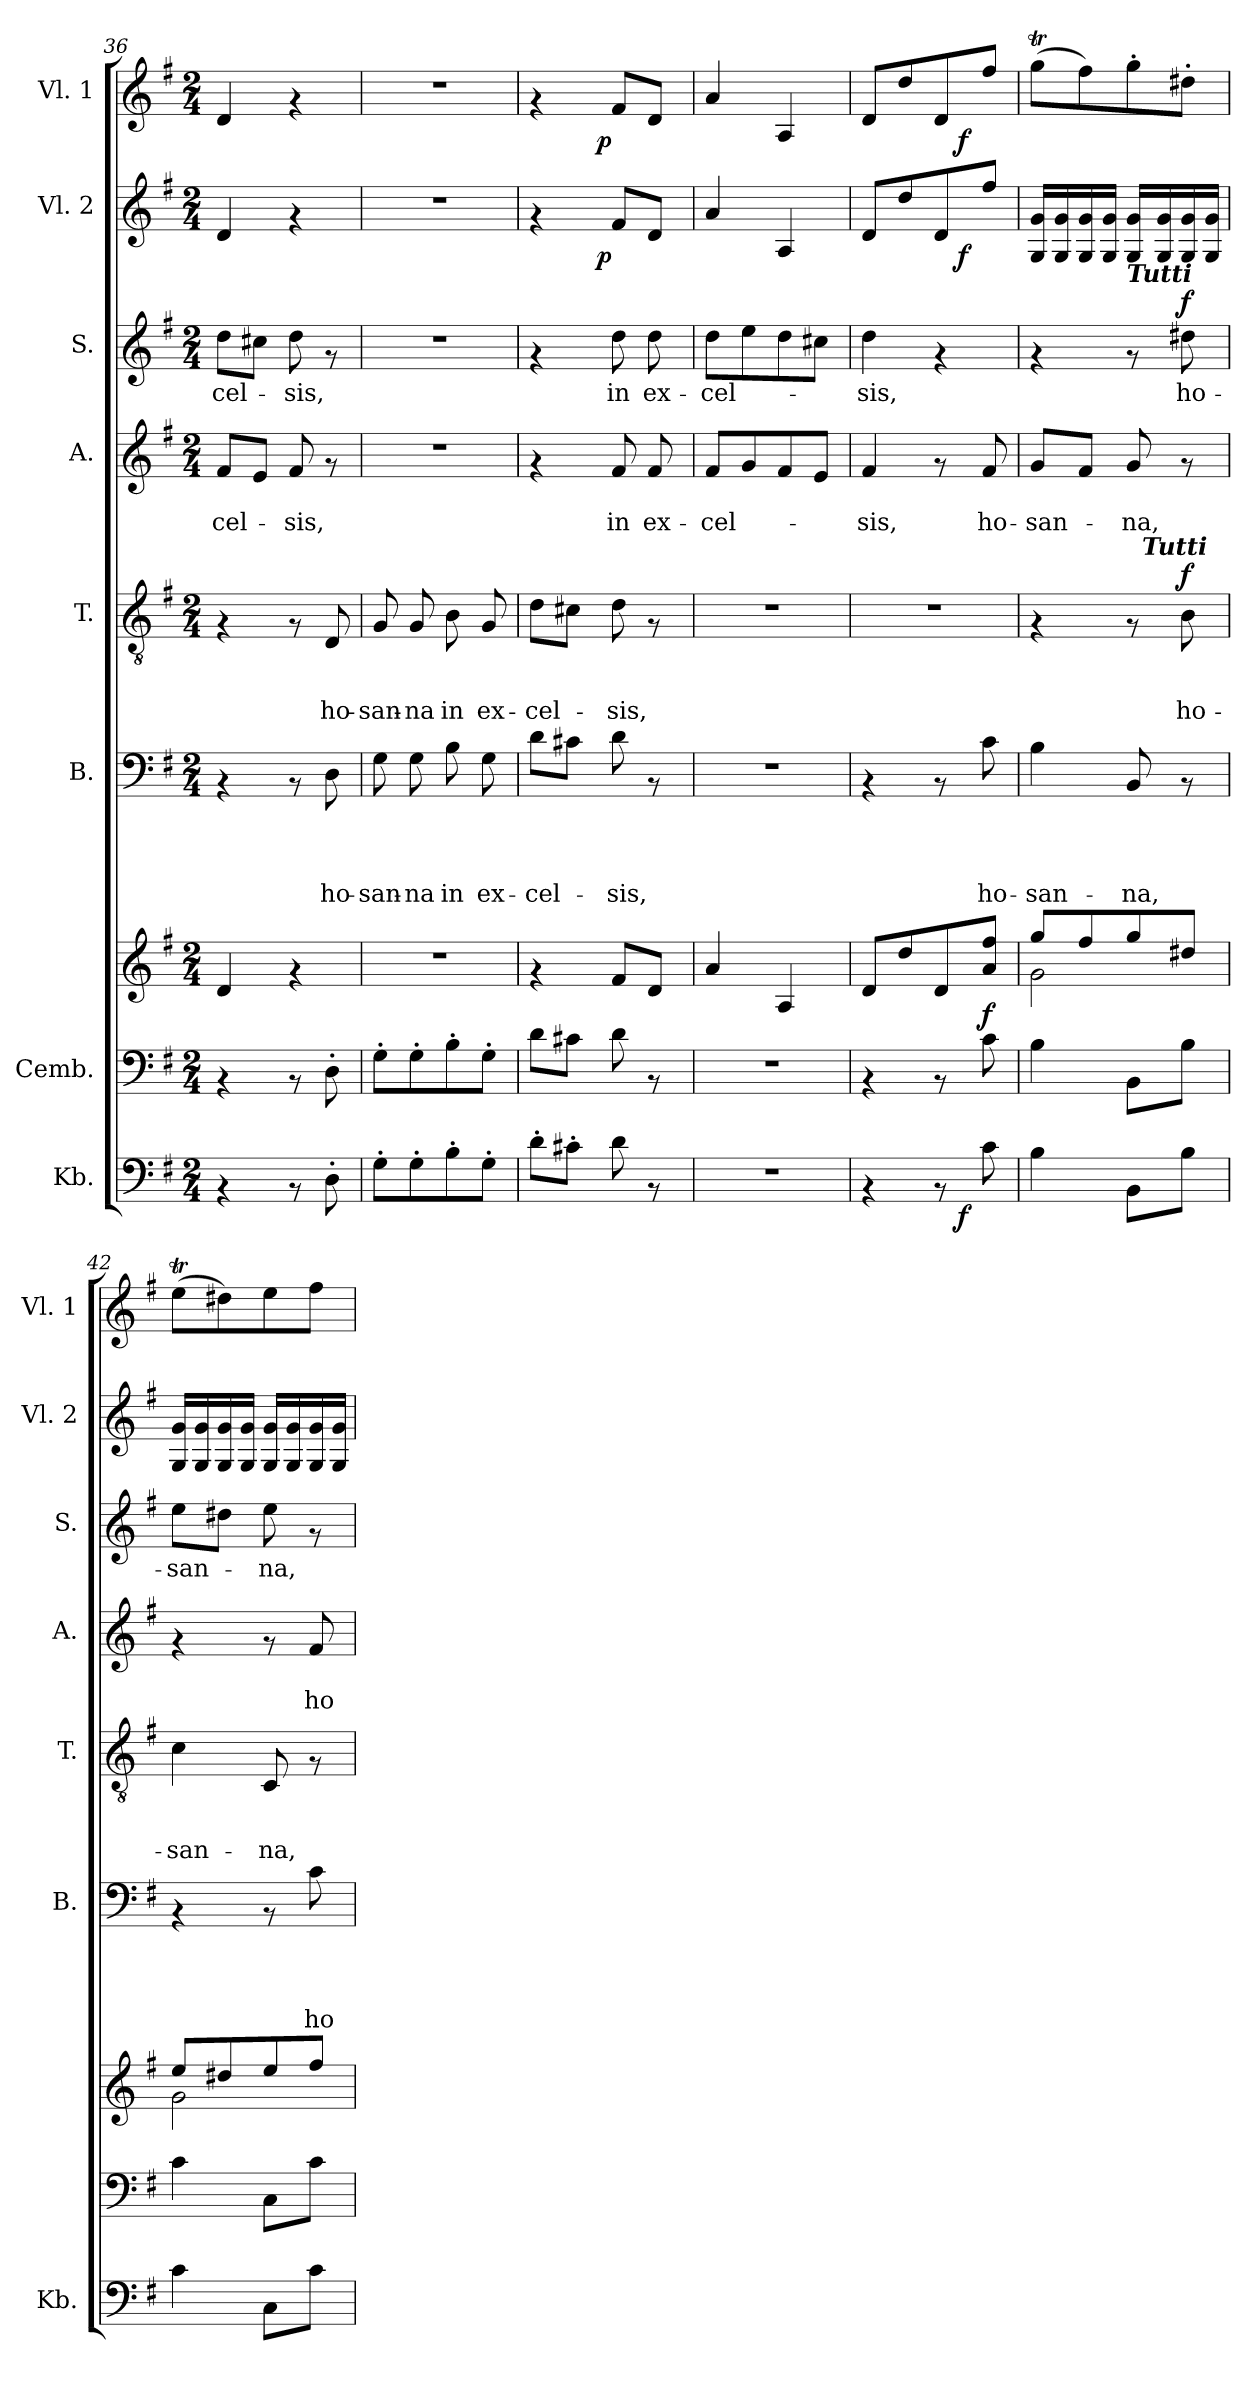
**kern	**dynam	**kern	**kern	**dynam	**kern	**text	**text	**text	**text	**kern	**text	**text	**text	**dynam	**kern	**text	**text	**kern	**text	**dynam	**kern	**dynam	**kern	**dynam
*part8	*part8	*part7	*part7	*part7	*part6	*part6	*part6	*part6	*part6	*part5	*part5	*part5	*part5	*part5	*part4	*part4	*part4	*part3	*part3	*part3	*part2	*part2	*part1	*part1
*staff9	*staff9	*staff8	*staff7	*staff7/8	*staff6	*staff6	*staff6	*staff6	*staff6	*staff5	*staff5	*staff5	*staff5	*staff5	*staff4	*staff4	*staff4	*staff3	*staff3	*staff3	*staff2	*staff2	*staff1	*staff1
*I"Kb.	*	*I"Cemb.	*	*	*I"B.	*	*	*	*	*I"T.	*	*	*	*	*I"A.	*	*	*I"S.	*	*	*I"Vl. 2	*	*I"Vl. 1	*
*I'Kb.	*	*	*	*	*I'B.	*	*	*	*	*I'T.	*	*	*	*	*I'A.	*	*	*I'S.	*	*	*I'Vl. 2	*	*I'Vl. 1	*
*clefF4	*	*clefF4	*clefG2	*	*clefF4	*	*	*	*	*clefGv2	*	*	*	*	*clefG2	*	*	*clefG2	*	*	*clefG2	*	*clefG2	*
*k[f#]	*	*k[f#]	*k[f#]	*	*k[f#]	*	*	*	*	*k[f#]	*	*	*	*	*k[f#]	*	*	*k[f#]	*	*	*k[f#]	*	*k[f#]	*
*G:	*	*G:	*G:	*	*G:	*	*	*	*	*G:	*	*	*	*	*G:	*	*	*G:	*	*	*G:	*	*G:	*
*M2/4	*	*M2/4	*M2/4	*	*M2/4	*	*	*	*	*M2/4	*	*	*	*	*M2/4	*	*	*M2/4	*	*	*M2/4	*	*M2/4	*
=36	=36	=36	=36	=36	=36	=36	=36	=36	=36	=36	=36	=36	=36	=36	=36	=36	=36	=36	=36	=36	=36	=36	=36	=36
!	!	!	!	!	!	!	!	!	!	!	!	!	!	!	!	!	!LO:LY:b	!	!LO:LY:b	!	!	!	!	!
4rAA	.	4rAA	4d/	.	4rAA	.	.	.	.	4rF	.	.	.	.	8f#/L	.	-cel-	8dd\L	-cel-	.	4d/	.	4d/	.
.	.	.	.	.	.	.	.	.	.	.	.	.	.	.	8e/J	.	.	8cc#X\J	.	.	.	.	.	.
!	!	!	!	!	!	!	!	!	!	!	!	!	!	!	!	!	!LO:LY:b	!	!LO:LY:b	!	!	!	!	!
8rAA	.	8rAA	4rf	.	8rAA	.	.	.	.	8rF	.	.	.	.	8f#/	.	-sis,	8dd\	-sis,	.	4rf	.	4rf	.
!	!	!	!	!	!	!	!	!	!LO:LY:b	!	!	!	!LO:LY:b	!	!	!	!	!	!	!	!	!	!	!
8D'>\	.	8D'>\	.	.	8D\	.	.	.	ho-	8D/	.	.	ho-	.	8rf	.	.	8rf	.	.	.	.	.	.
=37	=37	=37	=37	=37	=37	=37	=37	=37	=37	=37	=37	=37	=37	=37	=37	=37	=37	=37	=37	=37	=37	=37	=37	=37
!	!	!	!	!	!	!	!	!	!LO:LY:b	!	!	!	!LO:LY:b	!	!	!	!	!	!	!	!	!	!	!
8G'>\L	.	8G'>\L	2r	.	8G\	.	.	.	-san-	8G/	.	.	-san-	.	2r	.	.	2r	.	.	2r	.	2r	.
!	!	!	!	!	!	!	!	!	!LO:LY:b	!	!	!	!LO:LY:b	!	!	!	!	!	!	!	!	!	!	!
8G'>\	.	8G'>\	.	.	8G\	.	.	.	-na	8G/	.	.	-na	.	.	.	.	.	.	.	.	.	.	.
!	!	!	!	!	!	!	!	!	!LO:LY:b	!	!	!	!LO:LY:b	!	!	!	!	!	!	!	!	!	!	!
8B'>\	.	8B'>\	.	.	8B\	.	.	.	in	8B\	.	.	in	.	.	.	.	.	.	.	.	.	.	.
!	!	!	!	!	!	!	!	!	!LO:LY:b	!	!	!	!LO:LY:b	!	!	!	!	!	!	!	!	!	!	!
8G'>\J	.	8G'>\J	.	.	8G\	.	.	.	ex-	8G/	.	.	ex-	.	.	.	.	.	.	.	.	.	.	.
=38	=38	=38	=38	=38	=38	=38	=38	=38	=38	=38	=38	=38	=38	=38	=38	=38	=38	=38	=38	=38	=38	=38	=38	=38
!	!	!	!	!	!	!	!	!	!LO:LY:b	!	!	!	!LO:LY:b	!	!	!	!	!	!	!	!	!	!	!
*	*	*	*	*	*	*	*	*	*	*	*	*	*	*	*	*	*	*	*	*	*^	*	*^	*
8d'>\L	.	8d\L	4rf	.	8d\L	.	.	.	-cel-	8d\L	.	.	-cel-	.	4rf	.	.	4rf	.	.	4rf	8..ryy	.	4rf	8..ryy	.
8c#X'>\J	.	8c#X\J	.	.	8c#X\J	.	.	.	.	8c#X\J	.	.	.	.	.	.	.	.	.	.	.	.	.	.	.	.
!	!	!	!	!	!	!	!	!	!	!	!	!	!	!	!	!	!	!	!	!	!	!	!LO:DY:b	!	!	!LO:DY:b
.	.	.	.	.	.	.	.	.	.	.	.	.	.	.	.	.	.	.	.	.	.	4ryy	p	.	4ryy	p
!	!	!	!	!	!	!	!	!	!LO:LY:b	!	!	!	!LO:LY:b	!	!	!	!LO:LY:b	!	!LO:LY:b	!	!	!	!	!	!	!
8d\	.	8d\	8f#/L	.	8d\	.	.	.	-sis,	8d\	.	.	-sis,	.	8f#/	.	in	8dd\	in	.	8f#/L	.	.	8f#/L	.	.
!	!	!	!	!	!	!	!	!	!	!	!	!	!	!	!	!	!LO:LY:b	!	!LO:LY:b	!	!	!	!	!	!	!
8rAA	.	8rAA	8d/J	.	8rAA	.	.	.	.	8rF	.	.	.	.	8f#/	.	ex-	8dd\	ex-	.	8d/J	.	.	8d/J	.	.
.	.	.	.	.	.	.	.	.	.	.	.	.	.	.	.	.	.	.	.	.	.	32ryy	.	.	32ryy	.
!!LO:PB:g=z
=39	=39	=39	=39	=39	=39	=39	=39	=39	=39	=39	=39	=39	=39	=39	=39	=39	=39	=39	=39	=39	=39	=39	=39	=39	=39	=39
!	!	!	!	!	!	!	!	!	!	!	!	!	!	!	!	!	!LO:LY:b	!	!LO:LY:b	!	!	!	!	!	!	!
*	*	*	*	*	*	*	*	*	*	*	*	*	*	*	*	*	*	*	*	*	*v	*v	*	*	*	*
*	*	*	*	*	*	*	*	*	*	*	*	*	*	*	*	*	*	*	*	*	*	*	*v	*v	*
2r	.	2r	4a/	.	2r	.	.	.	.	2r	.	.	.	.	8f#/L	.	-cel-	8dd\L	-cel-	.	4a/	.	4a/	.
.	.	.	.	.	.	.	.	.	.	.	.	.	.	.	8g/	.	.	8ee\	.	.	.	.	.	.
.	.	.	4A/	.	.	.	.	.	.	.	.	.	.	.	8f#/	.	.	8dd\	.	.	4A/	.	4A/	.
.	.	.	.	.	.	.	.	.	.	.	.	.	.	.	8e/J	.	.	8cc#X\J	.	.	.	.	.	.
=40	=40	=40	=40	=40	=40	=40	=40	=40	=40	=40	=40	=40	=40	=40	=40	=40	=40	=40	=40	=40	=40	=40	=40	=40
!	!	!	!	!	!	!	!	!	!	!	!	!	!	!	!	!	!LO:LY:b	!	!LO:LY:b	!	!	!	!	!
*^	*	*	*	*	*	*	*	*	*	*	*	*	*	*	*	*	*	*	*	*	*^	*	*^	*
4rAA	4ryy	.	4rAA	8d/L	.	4rAA	.	.	.	.	2r	.	.	.	.	4f#/	.	-sis,	4dd\	-sis,	.	8d/L	4ryy	.	8d/L	4ryy	.
.	.	.	.	8dd/	.	.	.	.	.	.	.	.	.	.	.	.	.	.	.	.	.	8dd/	.	.	8dd/	.	.
8rAA	16ryy	.	8rAA	8d/	.	8rAA	.	.	.	.	.	.	.	.	.	8rf	.	.	4rf	.	.	8d/	16ryy	.	8d/	16ryy	.
!	!	!LO:DY:b	!	!	!	!	!	!	!	!	!	!	!	!	!	!	!	!	!	!	!	!	!	!LO:DY:b	!	!	!LO:DY:b
.	8.ryy	f	.	.	.	.	.	.	.	.	.	.	.	.	.	.	.	.	.	.	.	.	8.ryy	f	.	8.ryy	f
!	!	!	!	!	!LO:DY:a=2	!	!	!	!	!LO:LY:b	!	!	!	!	!	!	!	!LO:LY:b	!	!	!	!	!	!	!	!	!
8c\	.	.	8c\	8a/ 8ff#/J	f	8c\	.	.	.	ho-	.	.	.	.	.	8f#/	.	ho-	.	.	.	8ff#/J	.	.	8ff#/J	.	.
=41	=41	=41	=41	=41	=41	=41	=41	=41	=41	=41	=41	=41	=41	=41	=41	=41	=41	=41	=41	=41	=41	=41	=41	=41	=41	=41	=41
*	*	*	*	*^	*	*	*	*	*	*	*	*	*	*	*	*	*	*	*	*	*	*	*	*	*	*	*
!	!	!	!	!	!	!	!	!	!	!	!LO:LY:b	!	!	!	!	!	!	!	!LO:LY:b	!	!	!	!	!	!	!	!	!
*	*	*	*	*	*	*	*	*	*	*	*	*	*	*	*	*	*	*	*	*	*	*	*v	*v	*	*	*	*
*v	*v	*	*	*	*	*	*	*	*	*	*	*^	*	*	*	*	*	*	*	*	*	*	*	*	*v	*v	*
4B\	.	4B\	8gg/L	2g\	.	4B\	.	.	.	-san-	4rF	4ryy	.	.	.	.	8g/L	.	-san-	4rf	.	.	16G/ 16g/LL	.	(>8ggT\L	.
.	.	.	.	.	.	.	.	.	.	.	.	.	.	.	.	.	.	.	.	.	.	.	16G/ 16g/	.	.	.
.	.	.	8ff#/	.	.	.	.	.	.	.	.	.	.	.	.	.	8f#/J	.	.	.	.	.	16G/ 16g/	.	8ff#\)	.
.	.	.	.	.	.	.	.	.	.	.	.	.	.	.	.	.	.	.	.	.	.	.	16G/ 16g/JJ	.	.	.
!	!	!	!	!	!	!	!	!	!	!	!	!	!	!	!	!	!	!	!	!LO:TX:a:Bi:t=Tutti	!	!	!	!	!	!
!	!	!	!	!	!	!	!	!	!	!LO:LY:b	!	!	!	!	!	!	!	!	!LO:LY:b	!	!	!	!	!	!	!
8BB\L	.	8BB\L	8gg/	.	.	8BB/	.	.	.	-na,	8rF	32ryy	.	.	.	.	8g/	.	-na,	8rf	.	.	16G/ 16g/LL	.	8gg'>\	.
!	!	!	!	!	!	!	!	!	!	!	!	!LO:TX:a:Bi:t=Tutti	!	!	!	!	!	!	!	!	!	!	!	!	!	!
.	.	.	.	.	.	.	.	.	.	.	.	8..ryy	.	.	.	.	.	.	.	.	.	.	.	.	.	.
.	.	.	.	.	.	.	.	.	.	.	.	.	.	.	.	.	.	.	.	.	.	.	16G/ 16g/	.	.	.
!	!	!	!	!	!	!	!	!	!	!	!	!	!	!	!LO:LY:b	!LO:DY:a	!	!	!	!	!LO:LY:b	!LO:DY:a	!	!	!	!
8B\J	.	8B\J	8dd#X/J	.	.	8rAA	.	.	.	.	8B\	.	.	.	ho-	f	8rf	.	.	8dd#X\	ho-	f	16G/ 16g/	.	8dd#X'>\J	.
.	.	.	.	.	.	.	.	.	.	.	.	.	.	.	.	.	.	.	.	.	.	.	16G/ 16g/JJ	.	.	.
=42	=42	=42	=42	=42	=42	=42	=42	=42	=42	=42	=42	=42	=42	=42	=42	=42	=42	=42	=42	=42	=42	=42	=42	=42	=42	=42
!	!	!	!	!	!	!	!	!	!	!	!	!	!	!	!LO:LY:b	!	!	!	!	!	!LO:LY:b	!	!	!	!	!
*	*	*	*	*	*	*	*	*	*	*	*v	*v	*	*	*	*	*	*	*	*	*	*	*	*	*	*
4c\	.	4c\	8ee/L	2g\	.	4rAA	.	.	.	.	4c\	.	.	-san-	.	4rf	.	.	8ee\L	-san-	.	16G/ 16g/LL	.	(>8eeT\L	.
.	.	.	.	.	.	.	.	.	.	.	.	.	.	.	.	.	.	.	.	.	.	16G/ 16g/	.	.	.
.	.	.	8dd#X/	.	.	.	.	.	.	.	.	.	.	.	.	.	.	.	8dd#X\J	.	.	16G/ 16g/	.	8dd#X\)	.
.	.	.	.	.	.	.	.	.	.	.	.	.	.	.	.	.	.	.	.	.	.	16G/ 16g/JJ	.	.	.
!	!	!	!	!	!	!	!	!	!	!	!	!	!	!LO:LY:b	!	!	!	!	!	!LO:LY:b	!	!	!	!	!
8C\L	.	8C\L	8ee/	.	.	8rAA	.	.	.	.	8C/	.	.	-na,	.	8rf	.	.	8ee\	-na,	.	16G/ 16g/LL	.	8ee\	.
.	.	.	.	.	.	.	.	.	.	.	.	.	.	.	.	.	.	.	.	.	.	16G/ 16g/	.	.	.
!	!	!	!	!	!	!	!	!	!	!LO:LY:b	!	!	!	!	!	!	!	!LO:LY:b	!	!	!	!	!	!	!
8c\J	.	8c\J	8ff#/J	.	.	8c\	.	.	.	ho-	8rF	.	.	.	.	8f#/	.	ho-	8rf	.	.	16G/ 16g/	.	8ff#\J	.
.	.	.	.	.	.	.	.	.	.	.	.	.	.	.	.	.	.	.	.	.	.	16G/ 16g/JJ	.	.	.
*	*	*	*v	*v	*	*	*	*	*	*	*	*	*	*	*	*	*	*	*	*	*	*	*	*	*
=	=	=	=	=	=	=	=	=	=	=	=	=	=	=	=	=	=	=	=	=	=	=	=	=
*-	*-	*-	*-	*-	*-	*-	*-	*-	*-	*-	*-	*-	*-	*-	*-	*-	*-	*-	*-	*-	*-	*-	*-	*-
